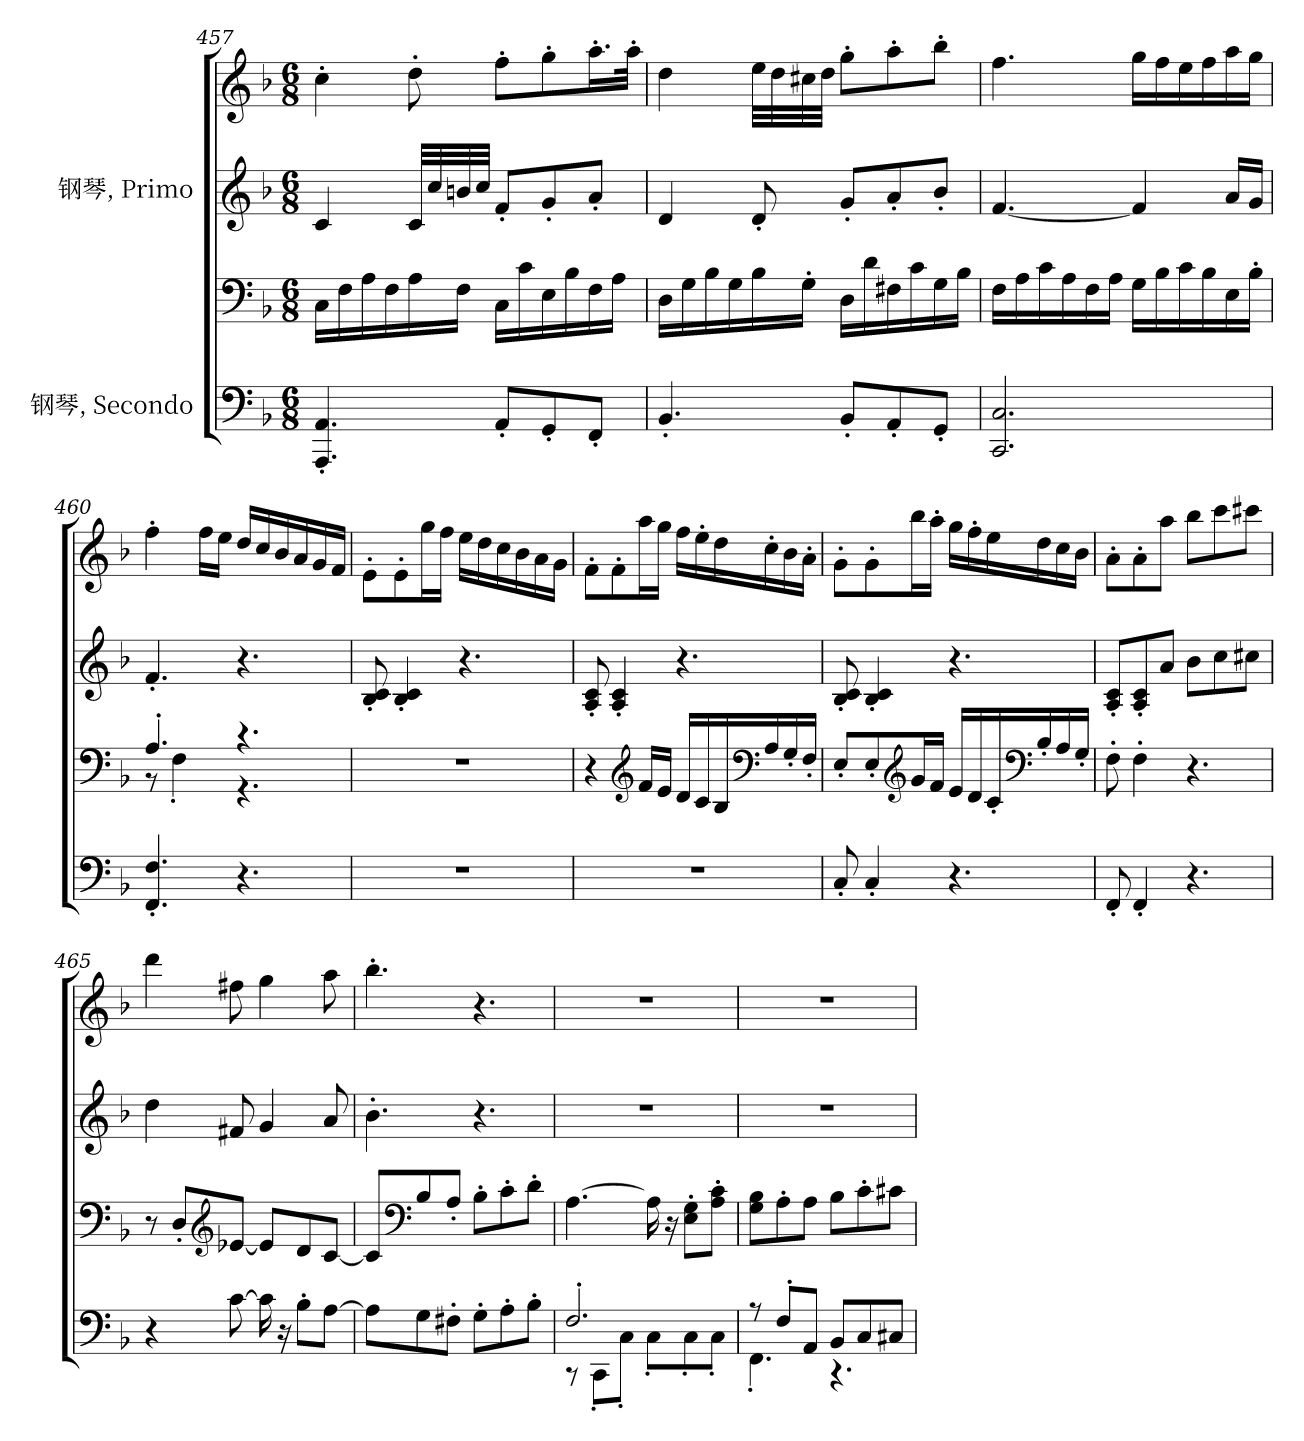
**kern	**kern	**kern	**kern
*part2	*part2	*part1	*part1
*staff4	*staff3	*staff2	*staff1
*I"钢琴, Secondo	*	*I"钢琴, Primo	*
*clefF4	*clefF4	*clefG2	*clefG2
*k[b-]	*k[b-]	*k[b-]	*k[b-]
*M6/8	*M6/8	*M6/8	*M6/8
=457	=457	=457	=457
4.AAA/' 4.AA/'	16C\LL	4c/	4cc'\
.	16F\	.	.
.	16A\	.	.
.	16F\	.	.
.	16A\	32c/LLL	8dd'\
.	.	32cc/	.
.	16F\JJ	32bn/	.
.	.	32cc/JJJ	.
8AA'/L	16C\LL	8f'/L	8ff'\L
.	16c\	.	.
8GG'/	16E\	8g'/	8gg'\
.	16B-\	.	.
8FF'/J	16F\	8a'/J	16.aa'\L
.	16A\JJ	.	.
.	.	.	32aa'\JJk
=458	=458	=458	=458
4.BB-'/	16D\LL	4d/	4dd\
.	16G\	.	.
.	16B-\	.	.
.	16G\	.	.
.	16B-\	8d'/	32ee\LLL
.	.	.	32dd\
.	16G'\JJ	.	32cc#X\
.	.	.	32dd\JJJ
8BB-'/L	16D\LL	8g'/L	8gg'\L
.	16d\	.	.
8AA'/	16F#X\	8a'/	8aa'\
.	16c\	.	.
8GG'/J	16G\	8b-'/J	8bb-'\J
.	16B-\JJ	.	.
!!LO:PB:g=z
=459	=459	=459	=459
2.CC/ 2.C/	16F\LL	[4.f/	4.ff\
.	16A\	.	.
.	16c\	.	.
.	16A\	.	.
.	16F\	.	.
.	16A\JJ	.	.
.	16G\LL	4f/]	16gg\LL
.	16B-\	.	16ff\
.	16c\	.	16ee\
*	*	*	*MM90
.	16B-\	.	16ff\
.	16E\	16a/LL	16aa\
.	16B-'\JJ	16g/JJ	16gg\JJ
=460	=460	=460	=460
*	*	*	*MM80
*	*^	*	*
4.FF/' 4.F/'	4.A'/	8r	4.f'/	4ff'\
.	.	4F'\	.	.
.	.	.	.	16ff\LL
.	.	.	.	16ee\JJ
4.r	4.r	4.r	4.r	16dd/LL
.	.	.	.	16cc/
.	.	.	.	16b-/
.	.	.	.	16a/
.	.	.	.	16g/
.	.	.	.	16f/JJ
*	*v	*v	*	*
=461	=461	=461	=461
2.r	2.r	8B-/' 8c/'	8e'\L
.	.	4B-/' 4c/'	8e'\
.	.	.	16gg\L
.	.	.	16ff\JJ
.	.	4.r	16ee\LL
.	.	.	16dd\
.	.	.	16cc\
.	.	.	16b-\
.	.	.	16a\
.	.	.	16g\JJ
!!LO:LB:g=z
=462	=462	=462	=462
2.r	4r	8A/' 8c/'	8f'\L
.	.	4A/' 4c/'	8f'\
*	*clefG2	*	*
.	16f/LL	.	16aa\L
.	16e/JJ	.	16gg\JJ
.	16d/LL	4.r	16ff\LL
.	16c/	.	16ee'\
.	16B-/	.	16dd\
*	*clefF4	*	*
.	16A/	.	16cc'\
.	16G'/	.	16b-\
.	16F'/JJ	.	16a'\JJ
=463	=463	=463	=463
8C'/	8E'/L	8B-/' 8c/'	8g'\L
4C'/	8E'/	4B-/' 4c/'	8g'\
*	*clefG2	*	*
.	16g/L	.	16bb-\L
.	16f/JJ	.	16aa'\JJ
4.r	16e/LL	4.r	16gg\LL
.	16d/	.	16ff'\
.	16c'/	.	16ee\
*	*clefF4	*	*
.	16B-'/	.	16dd\
.	16A/	.	16cc\
.	16G'/JJ	.	16b-\JJ
=464	=464	=464	=464
8FF'/	8F'\	8A/' 8c/'L	8a'\L
4FF'/	4F'\	8A/' 8c/'	8a'\
.	.	8a/J	8aa\J
4.r	4.r	8b-\L	8bb-\L
.	.	8cc\	8ccc\
.	.	8cc#X\J	8ccc#X\J
!!LO:LB:g=z
=465	=465	=465	=465
4r	8r	4dd\	4ddd\
.	8D'/L	.	.
*	*clefG2	*	*
[8c\	[8e-X/J	8f#X/	8ff#X\
16c\]	8e-/L]	4g/	4gg\
16r	.	.	.
8B-'\L	8d/	.	.
[8A\J	[8c/J	8a/	8aa\
=466	=466	=466	=466
8A\L]	8c/L]	4.b-'\	4.bb-'\
*	*clefF4	*	*
8G\	8B-/	.	.
8F#X'\J	8A'/J	.	.
8G'\L	8B-'\L	4.r	4.r
8A'\	8c'\	.	.
8B-'\J	8d'\J	.	.
=467	=467	=467	=467
*^	*	*	*
2.F'/	8r	[4.A\	2.r	2.r
.	8CC'\L	.	.	.
.	8C'\J	.	.	.
.	8C'\L	16A\]	.	.
.	.	16r	.	.
.	8C'\	8E\' 8G\'L	.	.
.	8C'\J	8A\' 8c\'J	.	.
=468	=468	=468	=468	=468
8r	4.FF'\	8G\ 8B-\L	2.r	2.r
8F'/L	.	8A'\	.	.
8AA/J	.	8A\J	.	.
8BB-/L	4.r	8B-\L	.	.
8C/	.	8c'\	.	.
8C#X/J	.	8c#X\J	.	.
*v	*v	*	*	*
=	=	=	=
*-	*-	*-	*-
